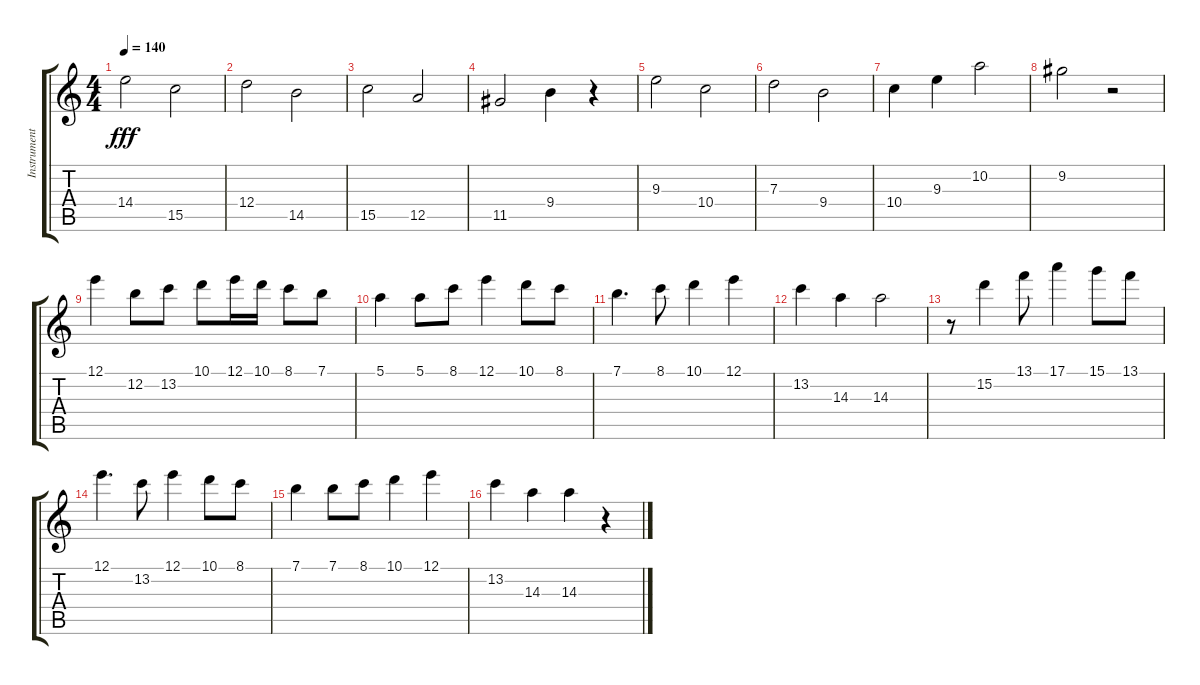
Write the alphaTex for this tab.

\track ("Instrument 1" "Instrument") {instrument acousticguitarsteel}
\staff {score tabs}
\tuning (E4 B3 G3 D3 A2 E2) {hide}
\ts (4 4)
\tempo 140
\clef g2
\ks c
14.4.2{dy fff} 15.5.2 |
12.4.2 14.5.2 |
15.5.2 12.5.2 |
11.5.2 9.4.4 r.4 |
9.3.2 10.4.2 |
7.3.2 9.4.2 |
10.4.4 9.3.4 10.2.2 |
9.2.2 r.2 |
12.1.4 12.2.8 13.2.8 10.1.8 12.1.16 10.1.16 8.1.8 7.1.8 |
5.1.4 5.1.8 8.1.8 12.1.4 10.1.8 8.1.8 |
7.1.4{d} 8.1.8 10.1.4 12.1.4 |
13.2.4 14.3.4 14.3.2 |
r.8 15.2.4 13.1.8 17.1.4 15.1.8 13.1.8 |
12.1.4{d} 13.2.8 12.1.4 10.1.8 8.1.8 |
7.1.4 7.1.8 8.1.8 10.1.4 12.1.4 |
13.2.4 14.3.4 14.3.4 r.4
